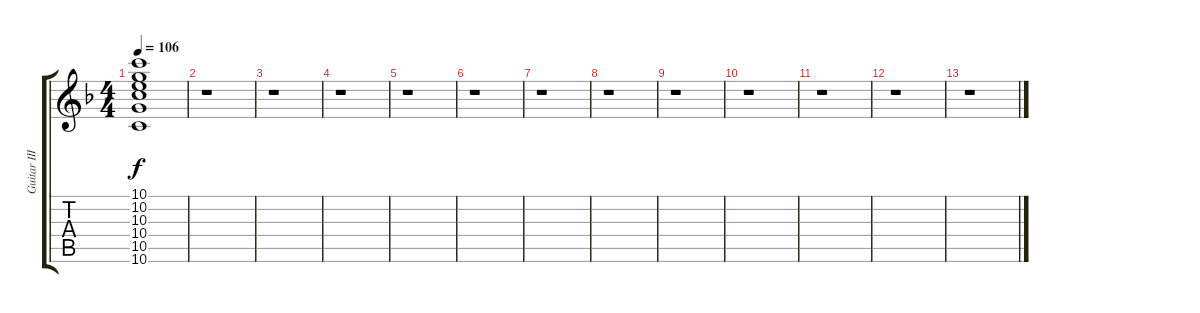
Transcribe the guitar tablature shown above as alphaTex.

\track ("Guitar III (Inoran)" "Guitar III") {instrument distortionguitar}
\staff {score tabs}
\tuning (D4 A3 Gb3 D3 A2 D2) {hide}
\ts (4 4)
\tempo 106
\clef g2
\ks f
(10.1 10.2 10.3 10.4 10.5 10.6).1{dy f volume 6} |
r.1 |
r.1 |
r.1 |
r.1 |
r.1 |
r.1 |
r.1 |
r.1 |
r.1 |
r.1 |
r.1 |
r.1
